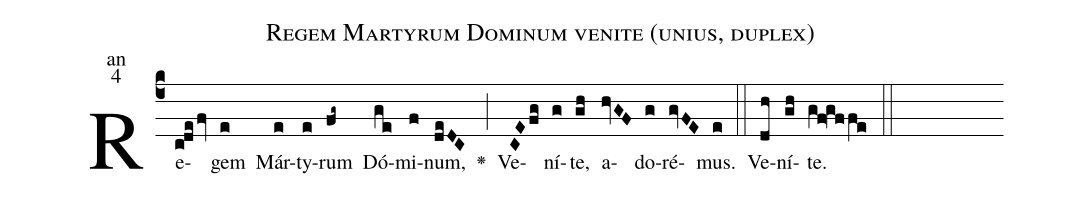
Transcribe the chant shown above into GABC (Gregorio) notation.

name:Regem Martyrum Dominum venite (unius, duplex);
office-part:an;
mode:4;
%%
(c4)Re(cdefv)gem(e) Már(e)ty(e)rum(fg~) Dó(ge)mi(f)num,(deDC) <v>\greheightstar</v>(;) Ve(CEfg)ní(g)te,(gh) a(hvGF)do(g)ré(gvFE)mus.(e) (::) Ve(dh)ní(gh)te.(gf!gffe) (::)
